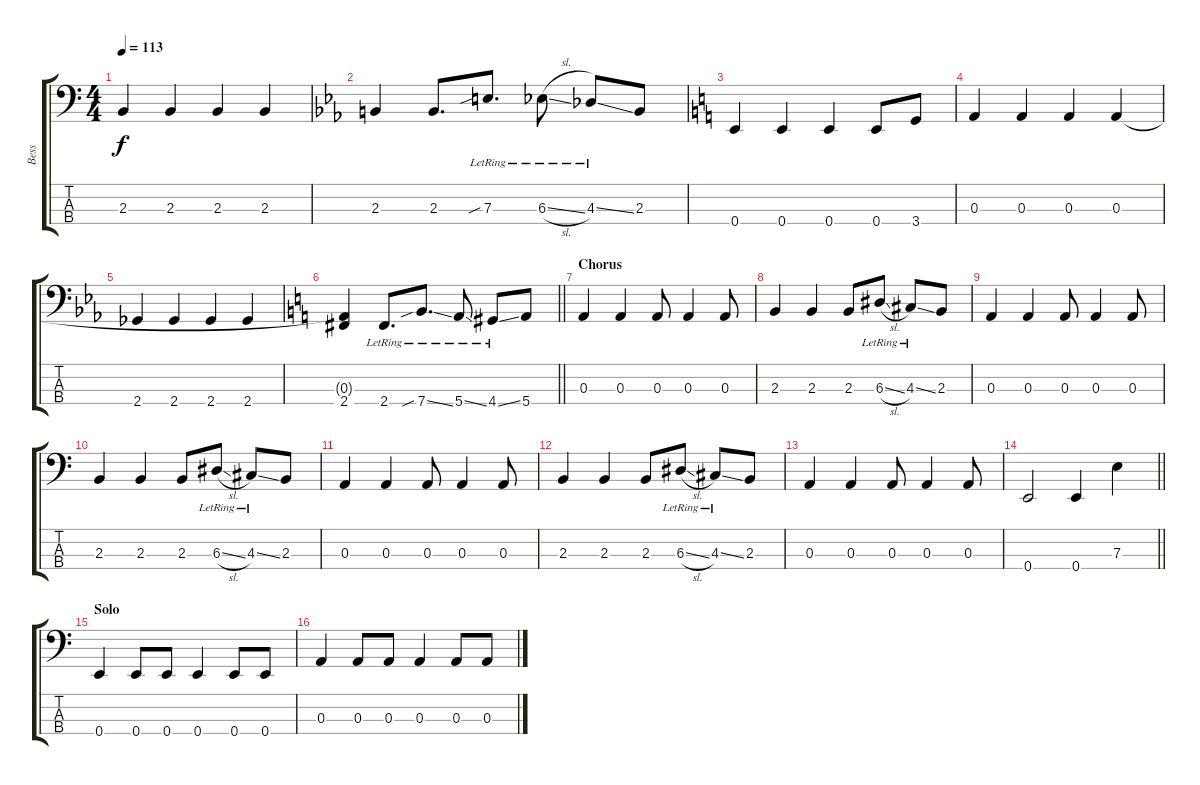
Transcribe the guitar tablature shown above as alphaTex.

\track ("Bess" "Bess") {instrument electricbassfinger}
\staff {score tabs}
\tuning (G2 D2 A1 E1) {hide}
\ts (4 4)
\tempo 113
\clef f4
\ks c
2.3.4{dy f} 2.3.4 2.3.4 2.3.4 |
\ks eb
2.3.4 2.3.8{d} 7.3{sib lr}.8{d} 6.3{sl lr}.8 4.3{ss lr}.8 2.3.8 |
\ks c
0.4.4 0.4.4 0.4.4 0.4.8 3.4.8 |
0.3.4 0.3.4 0.3.4 0.3.4 |
\ks eb
2.4.4 2.4.4 2.4.4 2.4.4 |
\barLineRight lightlight
\ks c
(0.3{t} 2.4).4 2.4{lr}.8{d} 7.4{sib ss lr}.8{d} 5.4{ss lr}.8 4.4{ss lr}.8 5.4.8 |
\section ("" "Chorus")
0.3.4 0.3.4 0.3.8 0.3.4 0.3.8 |
2.3.4 2.3.4 2.3.8 6.3{sl lr}.8 4.3{ss lr}.8 2.3.8 |
0.3.4 0.3.4 0.3.8 0.3.4 0.3.8 |
2.3.4 2.3.4 2.3.8 6.3{sl lr}.8 4.3{ss lr}.8 2.3.8 |
0.3.4 0.3.4 0.3.8 0.3.4 0.3.8 |
2.3.4 2.3.4 2.3.8 6.3{sl lr}.8 4.3{ss lr}.8 2.3.8 |
0.3.4 0.3.4 0.3.8 0.3.4 0.3.8 |
\barLineRight lightlight
0.4.2 0.4.4 7.3.4 |
\section ("" "Solo")
0.4.4 0.4.8 0.4.8 0.4.4 0.4.8 0.4.8 |
0.3.4 0.3.8 0.3.8 0.3.4 0.3.8 0.3.8
